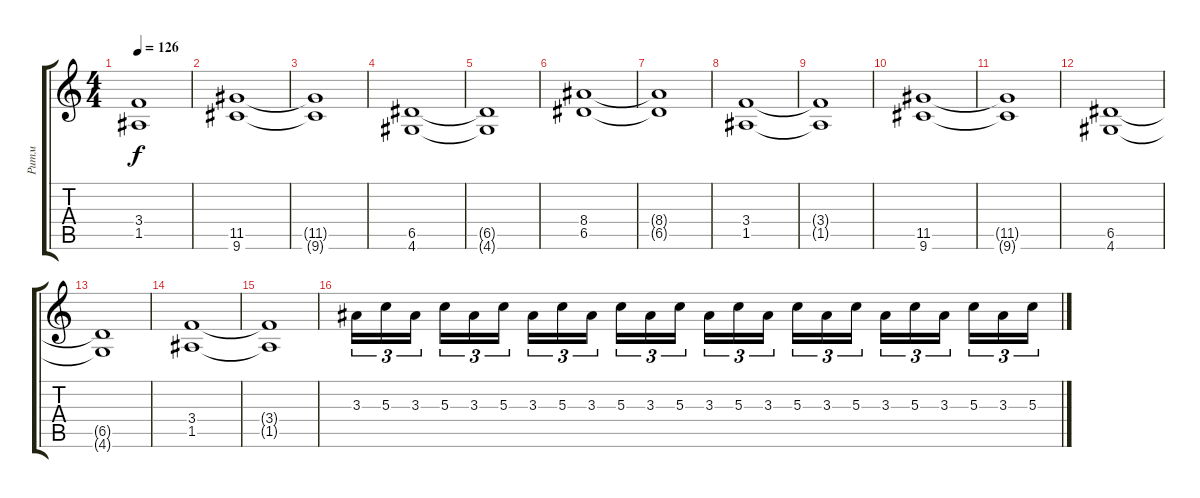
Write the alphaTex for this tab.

\track ("Ритм" "Ритм") {instrument distortionguitar}
\staff {score tabs}
\tuning (E4 B3 G3 D3 A2 E2) {hide}
\ts (4 4)
\tempo 126
\clef g2
\ks c
(3.4{t} 1.5{t}).1{dy f} |
(11.5 9.6).1 |
(11.5{t} 9.6{t}).1 |
(6.5 4.6).1 |
(6.5{t} 4.6{t}).1 |
(8.4 6.5).1 |
(8.4{t} 6.5{t}).1 |
(3.4 1.5).1 |
(3.4{t} 1.5{t}).1 |
(11.5 9.6).1 |
(11.5{t} 9.6{t}).1 |
(6.5 4.6).1 |
(6.5{t} 4.6{t}).1 |
(3.4 1.5).1 |
(3.4{t} 1.5{t}).1 |
3.3.16{tu (3 2)} 5.3.16{tu (3 2)} 3.3.16{tu (3 2)} 5.3.16{tu (3 2)} 3.3.16{tu (3 2)} 5.3.16{tu (3 2)} 3.3.16{tu (3 2)} 5.3.16{tu (3 2)} 3.3.16{tu (3 2)} 5.3.16{tu (3 2)} 3.3.16{tu (3 2)} 5.3.16{tu (3 2)} 3.3.16{tu (3 2)} 5.3.16{tu (3 2)} 3.3.16{tu (3 2)} 5.3.16{tu (3 2)} 3.3.16{tu (3 2)} 5.3.16{tu (3 2)} 3.3.16{tu (3 2)} 5.3.16{tu (3 2)} 3.3.16{tu (3 2)} 5.3.16{tu (3 2)} 3.3.16{tu (3 2)} 5.3.16{tu (3 2)}
